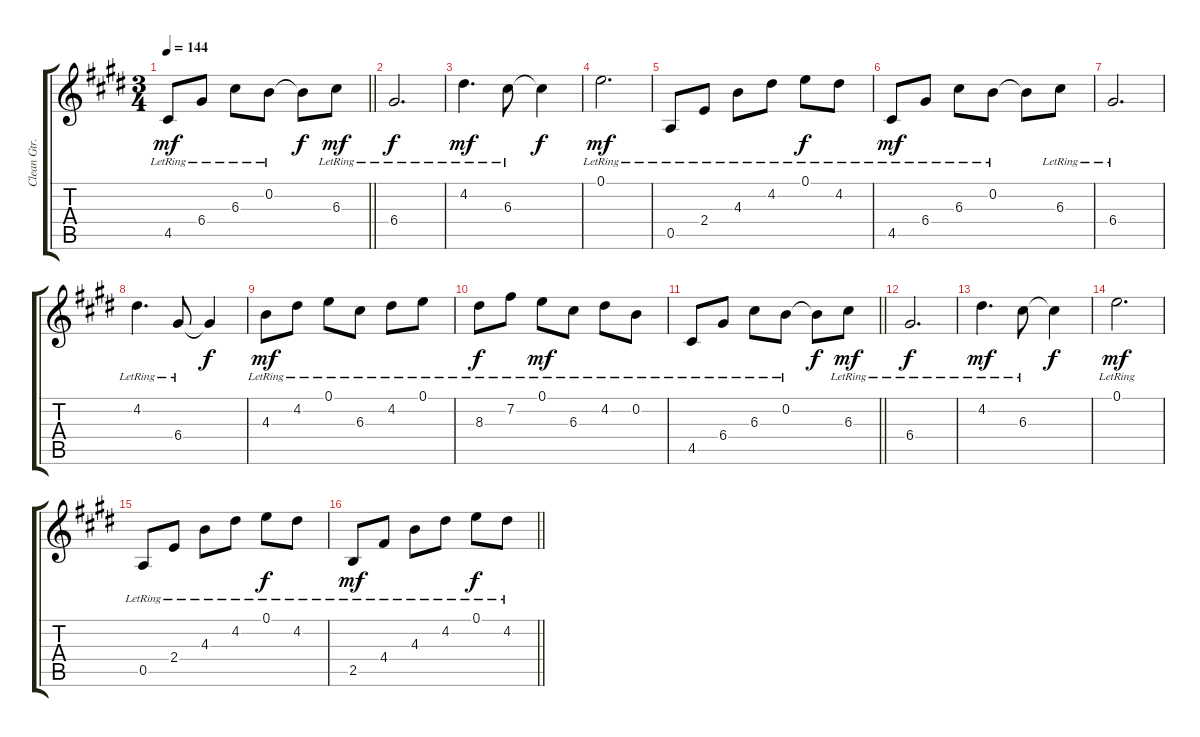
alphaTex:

\track ("Clean Gtr. 1" "Clean Gtr.") {instrument electricguitarclean}
\staff {score tabs}
\tuning (E4 B3 G3 D3 A2 E2) {hide}
\ts (3 4)
\tempo 144
\clef g2
\barLineRight lightlight
\ks c#minor
4.5{lr}.8{dy mf} 6.4{lr}.8 6.3{lr}.8 0.2{lr}.8 0.2{t}.8{dy f} 6.3{lr}.8{dy mf} |
6.4{lr}.2{d dy f} |
4.2{lr}.4{d dy mf} 6.3{lr}.8 6.3{t}.4{dy f} |
0.1{lr}.2{d dy mf} |
0.5{lr}.8 2.4{lr}.8 4.3{lr}.8 4.2{lr}.8 0.1{lr}.8{dy f} 4.2{lr}.8 |
4.5{lr}.8{dy mf} 6.4{lr}.8 6.3{lr}.8 0.2{lr}.8 0.2{t}.8 6.3{lr}.8 |
6.4{lr}.2{d} |
4.2{lr}.4{d} 6.4{lr}.8 6.4{t}.4{dy f} |
4.3{lr}.8{dy mf} 4.2{lr}.8 0.1{lr}.8 6.3{lr}.8 4.2{lr}.8 0.1{lr}.8 |
8.3{lr}.8{dy f} 7.2{lr}.8 0.1{lr}.8{dy mf} 6.3{lr}.8 4.2{lr}.8 0.2{lr}.8 |
\barLineRight lightlight
4.5{lr}.8 6.4{lr}.8 6.3{lr}.8 0.2{lr}.8 0.2{t}.8{dy f} 6.3{lr}.8{dy mf} |
6.4{lr}.2{d dy f} |
4.2{lr}.4{d dy mf} 6.3{lr}.8 6.3{t}.4{dy f} |
0.1{lr}.2{d dy mf} |
0.5{lr}.8 2.4{lr}.8 4.3{lr}.8 4.2{lr}.8 0.1{lr}.8{dy f} 4.2{lr}.8 |
\barLineRight lightlight
2.5{lr}.8{dy mf} 4.4{lr}.8 4.3{lr}.8 4.2{lr}.8 0.1{lr}.8{dy f} 4.2{lr}.8
